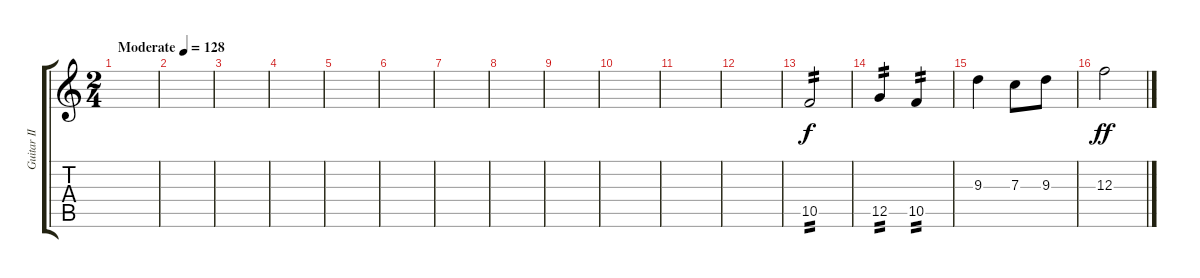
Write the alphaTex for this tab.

\track ("Guitar II" "Guitar II") {instrument distortionguitar}
\staff {score tabs}
\tuning (D4 A3 F3 C3 G2 C2) {hide}
\ts (2 4)
\tempo (128 "Moderate")
\clef g2
\ks c
|
|
|
|
|
|
|
|
|
|
|
|
10.5.2{tp 2} |
12.5.4{tp 2} 10.5.4{tp 2} |
9.3.4 7.3.8{dy f} 9.3.8 |
12.3.2{dy ff}
